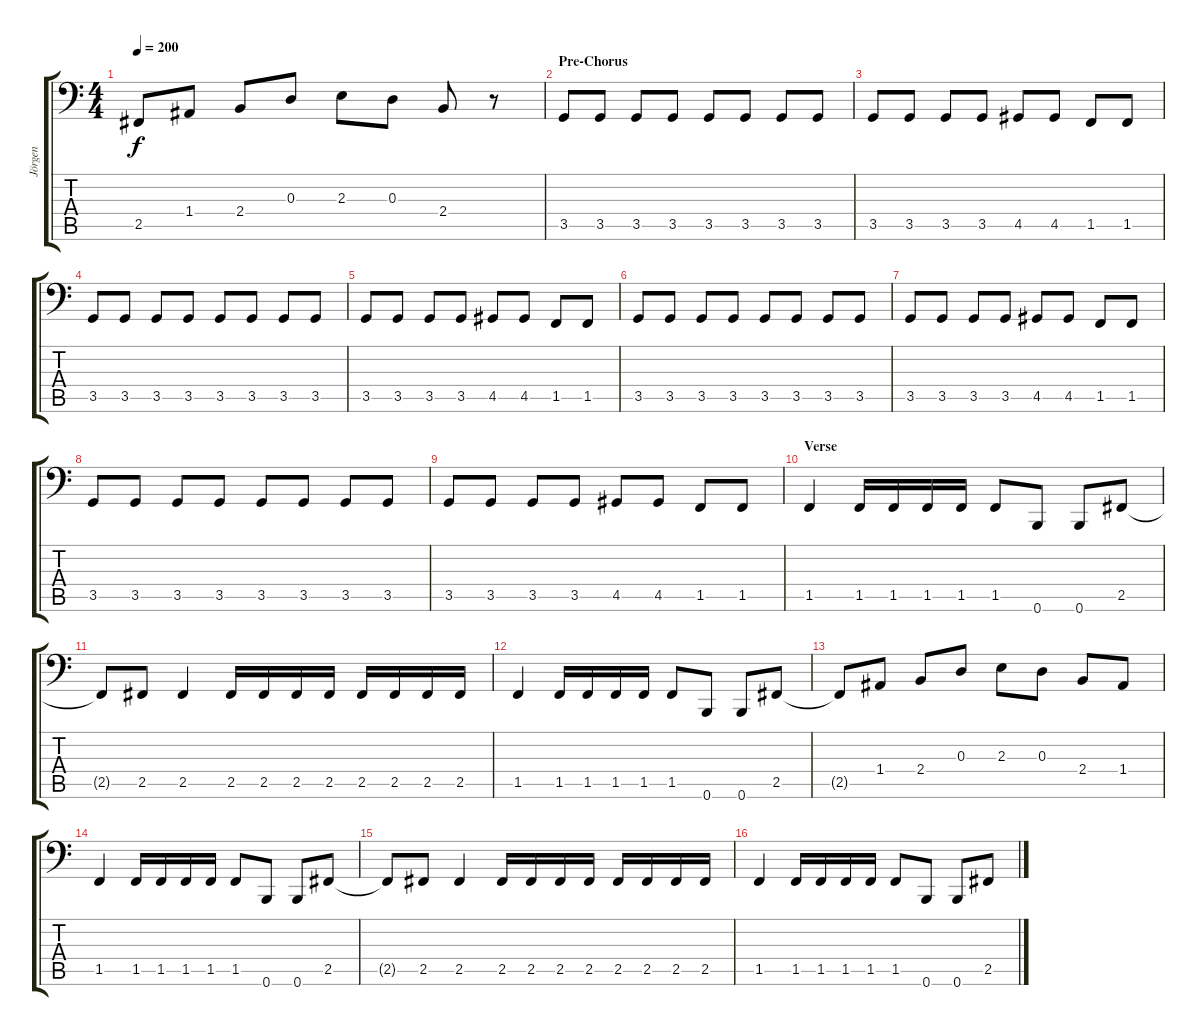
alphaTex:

\track ("Jörgen" "Jörgen") {instrument electricbasspick}
\staff {score tabs}
\tuning (B2 Gb2 D2 A1 E1 B0) {hide}
\ts (4 4)
\tempo 200
\clef f4
\ks c
2.5{t}.8{dy f} 1.4.8 2.4.8 0.3.8 2.3.8 0.3.8 2.4.8 r.8 |
\section ("" "Pre-Chorus")
3.5.8 3.5.8 3.5.8 3.5.8 3.5.8 3.5.8 3.5.8 3.5.8 |
3.5.8 3.5.8 3.5.8 3.5.8 4.5.8 4.5.8 1.5.8 1.5.8 |
3.5.8 3.5.8 3.5.8 3.5.8 3.5.8 3.5.8 3.5.8 3.5.8 |
3.5.8 3.5.8 3.5.8 3.5.8 4.5.8 4.5.8 1.5.8 1.5.8 |
3.5.8 3.5.8 3.5.8 3.5.8 3.5.8 3.5.8 3.5.8 3.5.8 |
3.5.8 3.5.8 3.5.8 3.5.8 4.5.8 4.5.8 1.5.8 1.5.8 |
3.5.8 3.5.8 3.5.8 3.5.8 3.5.8 3.5.8 3.5.8 3.5.8 |
3.5.8 3.5.8 3.5.8 3.5.8 4.5.8 4.5.8 1.5.8 1.5.8 |
\section ("" "Verse")
1.5.4 1.5.16 1.5.16 1.5.16 1.5.16 1.5.8 0.6.8 0.6.8 2.5.8 |
2.5{t}.8 2.5.8 2.5.4 2.5.16 2.5.16 2.5.16 2.5.16 2.5.16 2.5.16 2.5.16 2.5.16 |
1.5.4 1.5.16 1.5.16 1.5.16 1.5.16 1.5.8 0.6.8 0.6.8 2.5.8 |
2.5{t}.8 1.4.8 2.4.8 0.3.8 2.3.8 0.3.8 2.4.8 1.4.8 |
1.5.4 1.5.16 1.5.16 1.5.16 1.5.16 1.5.8 0.6.8 0.6.8 2.5.8 |
2.5{t}.8 2.5.8 2.5.4 2.5.16 2.5.16 2.5.16 2.5.16 2.5.16 2.5.16 2.5.16 2.5.16 |
1.5.4 1.5.16 1.5.16 1.5.16 1.5.16 1.5.8 0.6.8 0.6.8 2.5.8
